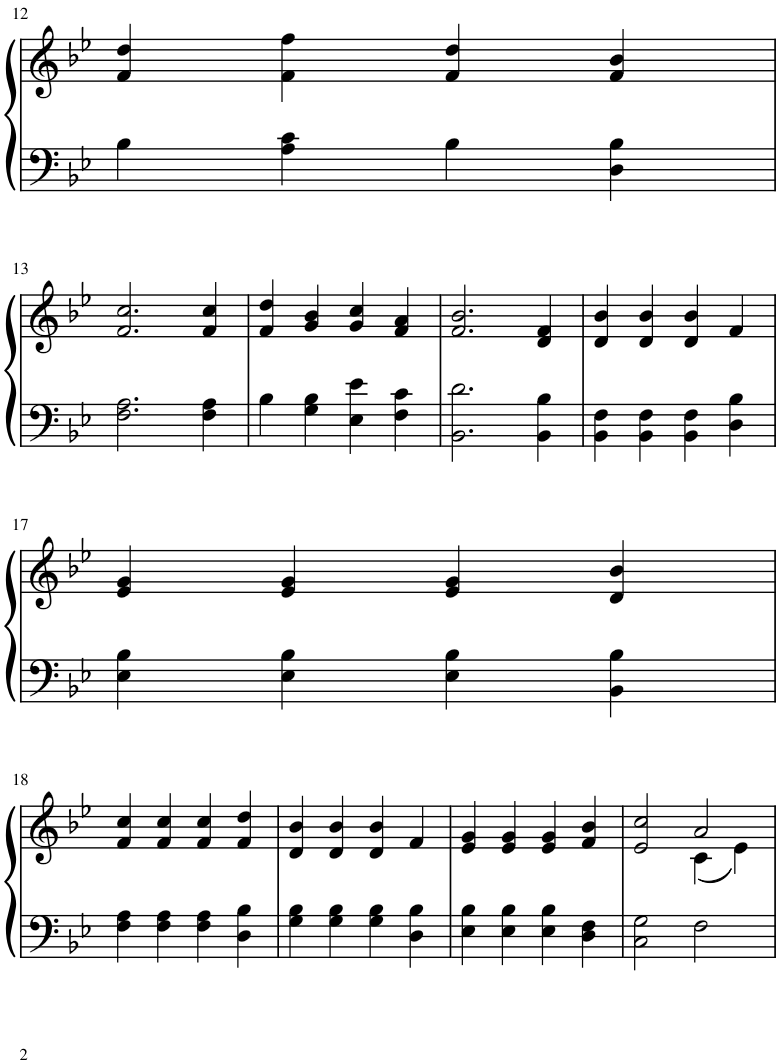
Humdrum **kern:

**kern	**kern
*part1	*part1
*staff2	*staff1
*I"Piano	*
*I'Pno.	*
!!LO:PB:g=z
*clefF4	*clefG2
*k[b-e-]	*k[b-e-]
*M4/4	*M4/4
=12	=12
4B-\	4f/ 4dd/
4A\ 4c\	4f\ 4ff\
4B-\	4f/ 4dd/
4D\ 4B-\	4f/ 4b-/
!!LO:LB:g=z
=13	=13
2.F\ 2.A\	2.f/ 2.cc/
4F\ 4A\	4f/ 4cc/
=14	=14
4B-\	4f/ 4dd/
4G\ 4B-\	4g/ 4b-/
4E-\ 4e-\	4g/ 4cc/
4F\ 4c\	4f/ 4a/
=15	=15
2.BB-\ 2.d\	2.f/ 2.b-/
4BB-\ 4B-\	4d/ 4f/
=16	=16
4BB-\ 4F\	4d/ 4b-/
4BB-\ 4F\	4d/ 4b-/
4BB-\ 4F\	4d/ 4b-/
4D\ 4B-\	4f/
!!LO:LB:g=z
=17	=17
4E-\ 4B-\	4e-/ 4g/
4E-\ 4B-\	4e-/ 4g/
4E-\ 4B-\	4e-/ 4g/
4BB-\ 4B-\	4d/ 4b-/
!!LO:LB:g=z
=18	=18
4F\ 4A\	4f/ 4cc/
4F\ 4A\	4f/ 4cc/
4F\ 4A\	4f/ 4cc/
4D\ 4B-\	4f/ 4dd/
=19	=19
4G\ 4B-\	4d/ 4b-/
4G\ 4B-\	4d/ 4b-/
4G\ 4B-\	4d/ 4b-/
4D\ 4B-\	4f/
=20	=20
4E-\ 4B-\	4e-/ 4g/
4E-\ 4B-\	4e-/ 4g/
4E-\ 4B-\	4e-/ 4g/
4D\ 4F\	4f/ 4b-/
=21	=21
*	*^
2C\ 2G\	2e-/ 2cc/	2ryy
2F\	2a/	(4c\
.	.	4e-\)
*	*v	*v
=	=
*-	*-
